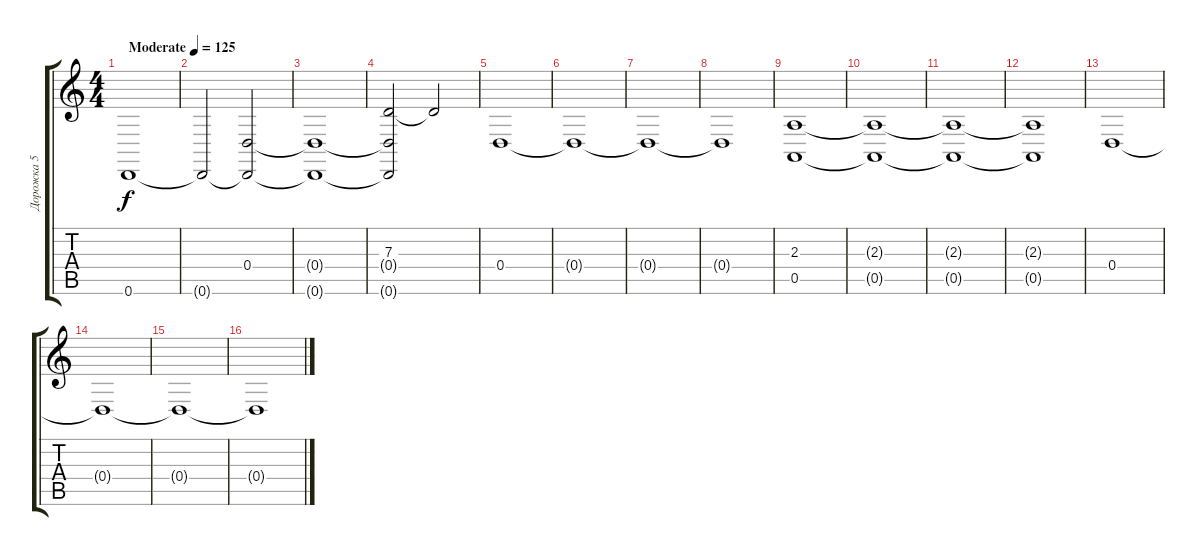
\track ("Дорожка 5" "Дорожка 5") {instrument synthstrings2}
\staff {score tabs}
\tuning (E4 B3 G3 D3 A2 D2) {hide}
\ts (4 4)
\tempo (125 "Moderate")
\clef g2
\ks c
0.6.1{dy f instrument synthstrings2} |
0.6{t}.2 (0.4 0.6{t}).2 |
(0.4{t} 0.6{t}).1 |
(7.3 0.4{t} 0.6{t}).2 7.3{t}.2 |
0.4.1 |
0.4{t}.1 |
0.4{t}.1 |
0.4{t}.1 |
(2.3 0.5).1 |
(2.3{t} 0.5{t}).1 |
(2.3{t} 0.5{t}).1 |
(2.3{t} 0.5{t}).1 |
0.4.1 |
0.4{t}.1 |
0.4{t}.1 |
0.4{t}.1
